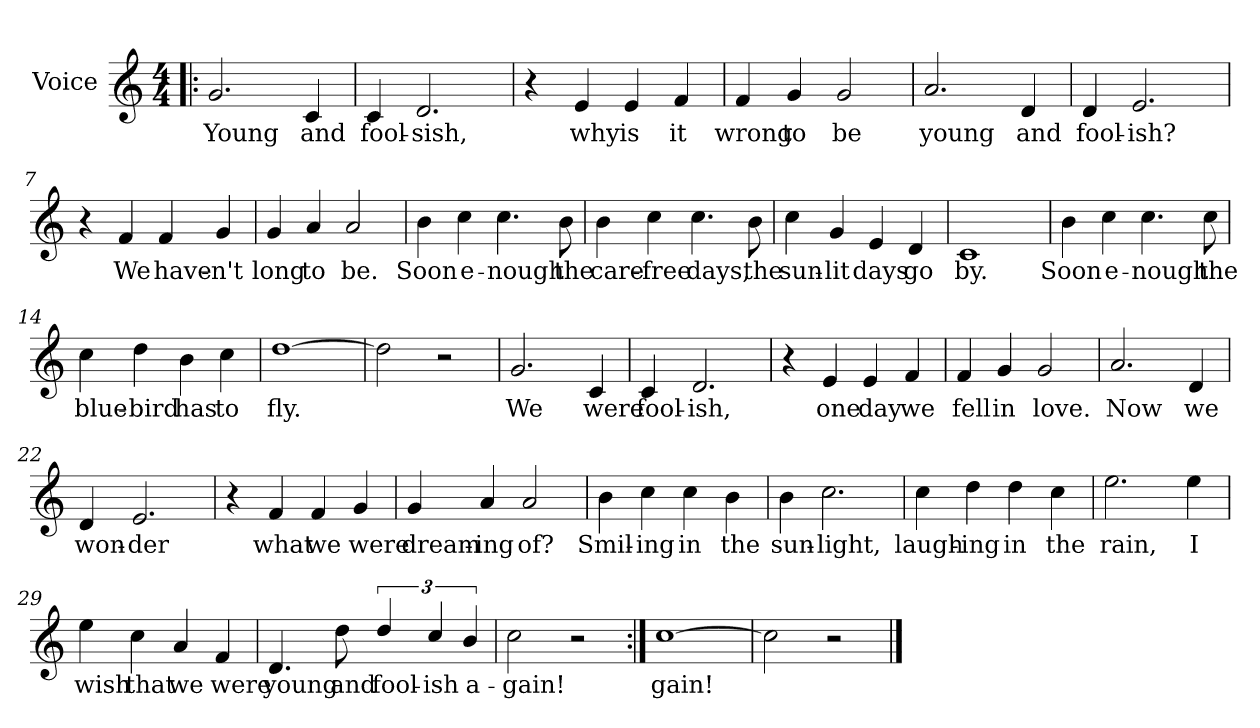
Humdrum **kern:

**kern	**text
*part1	*part1
*staff1	*staff1
*I"Voice	*
*clefG2	*
*k[]	*
*C:	*
*M4/4	*
=1!|:	=1!|:
2.g/	Young
4c/	and
=2	=2
4c/	fool-
2.d/	-sish,
=3	=3
4r	.
4e/	why
4e/	is
4f/	it
=4	=4
4f/	wrong
4g/	to
2g/	be
=5	=5
2.a/	young
4d/	and
!!LO:LB:g=z
=6	=6
4d/	fool-
2.e/	-ish?
=7	=7
4r	.
4f/	We
4f/	have-
4g/	-n't
=8	=8
4g/	long
4a/	to
2a/	be.
=9	=9
4b\	Soon
4cc\	e-
4.cc\	-nough
8b\	the
!!LO:LB:g=z
=10	=10
4b\	care-
4cc\	-free
4.cc\	days,
8b\	the
=11	=11
4cc\	sun-
4g/	lit
4e/	days
4d/	go
=12	=12
1c	by.
=13	=13
4b\	Soon
4cc\	e-
4.cc\	-nough
8cc\	the
!!LO:LB:g=z
=14	=14
4cc\	blue-
4dd\	-bird
4b\	has
4cc\	to
=15	=15
[1dd	fly.
=16	=16
2dd\]	.
2r	.
=17	=17
2.g/	We
4c/	were
=18	=18
4c/	fool-
2.d/	ish,
=19	=19
4r	.
4e/	one
4e/	day
4f/	we
!!LO:LB:g=z
=20	=20
4f/	fell
4g/	in
2g/	love.
=21	=21
2.a/	Now
4d/	we
=22	=22
4d/	won-
2.e/	-der
=23	=23
4r	.
4f/	what
4f/	we
4g/	were
=24	=24
4g/	dream-
4a/	ing
2a/	of?
!!LO:LB:g=z
=25	=25
4b\	Smil-
4cc\	-ing
4cc\	in
4b\	the
=26	=26
4b\	sun-
2.cc\	light,
=27	=27
4cc\	laugh-
4dd\	-ing
4dd\	in
4cc\	the
=28	=28
2.ee\	rain,
4ee\	I
=29	=29
4ee\	wish
4cc\	that
4a/	we
4f/	were
!!LO:LB:g=z
=30	=30
4.d/	young
8dd\	and
6dd/	fool-
6cc/	-ish
6b/	a-
=31	=31
2cc\	-gain!
2r	.
=32:|!	=32:|!
[1cc	gain!
=33	=33
2cc\]	.
2r	.
==	==
*-	*-
